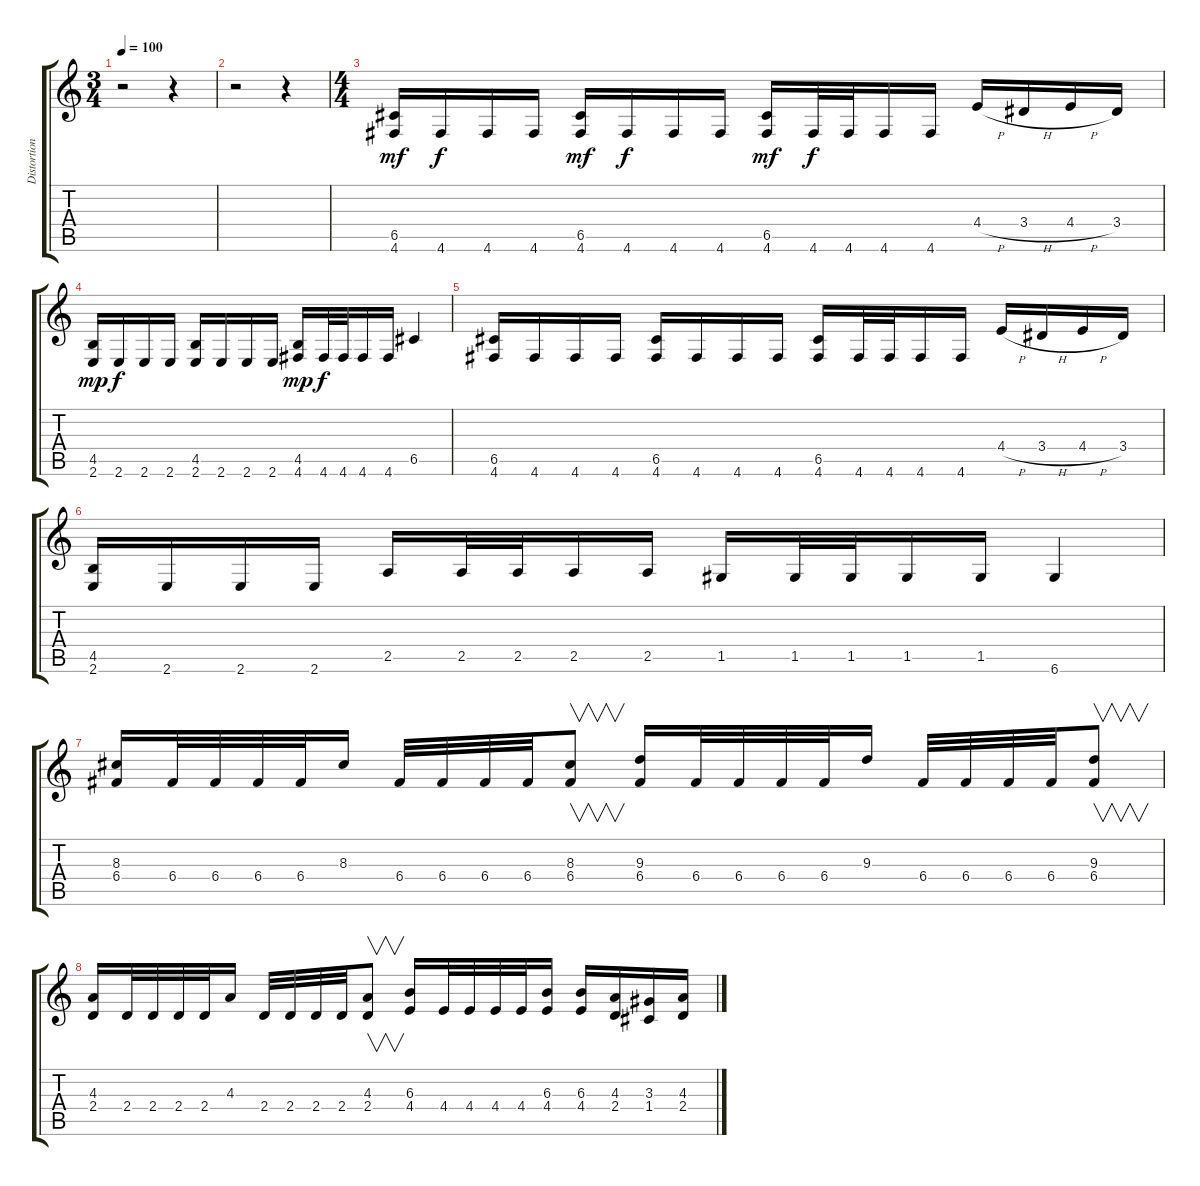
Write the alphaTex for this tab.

\track ("Distortion 1" "Distortion") {instrument distortionguitar}
\staff {score tabs}
\tuning (D4 A3 F3 C3 G2 D2) {hide}
\ts (3 4)
\tempo 100
\clef g2
\ks c
r.2{dy f} r.4 |
r.2 r.4 |
\ts (4 4)
(6.5 4.6).16{dy mf volume 14 instrument distortionguitar} 4.6.16{dy f} 4.6.16 4.6.16 (6.5 4.6).16{dy mf} 4.6.16{dy f} 4.6.16 4.6.16 (6.5 4.6).16{dy mf} 4.6.32{dy f} 4.6.32 4.6.16 4.6.16 4.4{h}.16 3.4{h}.16 4.4{h}.16 3.4.16 |
(4.5 2.6).16{dy mp} 2.6.16{dy f} 2.6.16 2.6.16 (4.5 2.6).16 2.6.16 2.6.16 2.6.16 (4.5 4.6).16{dy mp} 4.6.32{dy f} 4.6.32 4.6.16 4.6.16 6.5.4 |
(6.5 4.6).16{instrument distortionguitar} 4.6.16 4.6.16 4.6.16 (6.5 4.6).16 4.6.16 4.6.16 4.6.16 (6.5 4.6).16 4.6.32 4.6.32 4.6.16 4.6.16 4.4{h}.16 3.4{h}.16 4.4{h}.16 3.4.16 |
(4.5 2.6).16 2.6.16 2.6.16 2.6.16 2.5.16 2.5.32 2.5.32 2.5.16 2.5.16 1.5.16 1.5.32 1.5.32 1.5.16 1.5.16 6.6.4 |
(8.3 6.4).16{instrument distortionguitar} 6.4.32 6.4.32 6.4.32 6.4.32 8.3.16 6.4.32 6.4.32 6.4.32 6.4.32 (8.3 6.4).8{v} (9.3 6.4).16 6.4.32 6.4.32 6.4.32 6.4.32 9.3.16 6.4.32 6.4.32 6.4.32 6.4.32 (9.3 6.4).8{v} |
(4.3 2.4).16 2.4.32 2.4.32 2.4.32 2.4.32 4.3.16 2.4.32 2.4.32 2.4.32 2.4.32 (4.3 2.4).8{v} (6.3 4.4).16 4.4.32 4.4.32 4.4.32 4.4.32 (6.3 4.4).16 (6.3 4.4).16 (4.3 2.4).16 (3.3 1.4).16 (4.3 2.4).16
